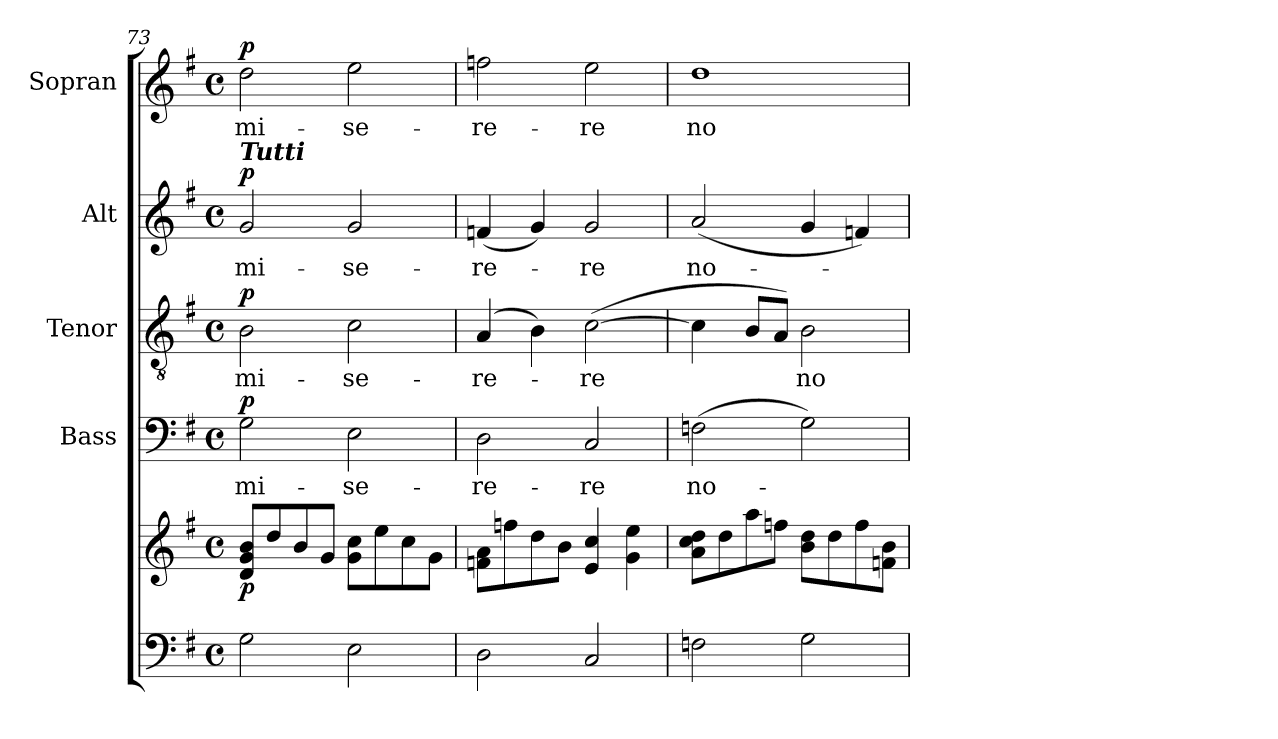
**kern	**kern	**dynam	**kern	**text	**dynam	**kern	**text	**dynam	**kern	**text	**dynam	**kern	**text	**dynam
*part5	*part5	*part5	*part4	*part4	*part4	*part3	*part3	*part3	*part2	*part2	*part2	*part1	*part1	*part1
*staff6	*staff5	*staff5/6	*staff4	*staff4	*staff4	*staff3	*staff3	*staff3	*staff2	*staff2	*staff2	*staff1	*staff1	*staff1
*	*	*	*I"Bass	*	*	*I"Tenor	*	*	*I"Alt	*	*	*I"Sopran	*	*
*	*	*	*I'B.	*	*	*I'T.	*	*	*I'A.	*	*	*I'S.	*	*
*clefF4	*clefG2	*	*clefF4	*	*	*clefGv2	*	*	*clefG2	*	*	*clefG2	*	*
*k[f#]	*k[f#]	*	*k[f#]	*	*	*k[f#]	*	*	*k[f#]	*	*	*k[f#]	*	*
*G:	*G:	*	*G:	*	*	*G:	*	*	*G:	*	*	*G:	*	*
*M4/4	*M4/4	*	*M4/4	*	*	*M4/4	*	*	*M4/4	*	*	*M4/4	*	*
*met(c)	*met(c)	*	*met(c)	*	*	*met(c)	*	*	*met(c)	*	*	*met(c)	*	*
=73	=73	=73	=73	=73	=73	=73	=73	=73	=73	=73	=73	=73	=73	=73
!	!	!	!	!	!	!	!	!	!LO:TX:a:Bi:t=Tutti	!	!	!	!	!
!	!	!LO:DY:b	!	!LO:LY:b	!LO:DY:a	!	!LO:LY:b	!LO:DY:a	!	!LO:LY:b	!LO:DY:a	!	!LO:LY:b	!LO:DY:a
2G\	8d/ 8g/ 8b/L	p	2G\	mi-	p	2B\	mi-	p	2g/	mi-	p	2dd\	mi-	p
.	8dd/	.	.	.	.	.	.	.	.	.	.	.	.	.
.	8b/	.	.	.	.	.	.	.	.	.	.	.	.	.
.	8g/J	.	.	.	.	.	.	.	.	.	.	.	.	.
!	!	!	!	!LO:LY:b	!	!	!LO:LY:b	!	!	!LO:LY:b	!	!	!LO:LY:b	!
2E\	8g\ 8cc\L	.	2E\	-se-	.	2c\	-se-	.	2g/	-se-	.	2ee\	-se-	.
.	8ee\	.	.	.	.	.	.	.	.	.	.	.	.	.
.	8cc\	.	.	.	.	.	.	.	.	.	.	.	.	.
.	8g\J	.	.	.	.	.	.	.	.	.	.	.	.	.
=74	=74	=74	=74	=74	=74	=74	=74	=74	=74	=74	=74	=74	=74	=74
!	!	!	!	!LO:LY:b	!	!	!LO:LY:b	!	!	!LO:LY:b	!	!	!LO:LY:b	!
2D\	8fn\ 8a\L	.	2D\	-re-	.	(4A/	-re-	.	(<4fn/	-re-	.	2ffn\	-re-	.
.	8ffn\	.	.	.	.	.	.	.	.	.	.	.	.	.
.	8dd\	.	.	.	.	4B\)	.	.	4g/)	.	.	.	.	.
.	8b\J	.	.	.	.	.	.	.	.	.	.	.	.	.
!	!	!	!	!LO:LY:b	!	!	!LO:LY:b	!	!	!LO:LY:b	!	!	!LO:LY:b	!
2C/	4e/ 4cc/	.	2C/	-re	.	(>[2c\	-re	.	2g/	-re	.	2ee\	-re	.
.	4g\ 4ee\	.	.	.	.	.	.	.	.	.	.	.	.	.
=75	=75	=75	=75	=75	=75	=75	=75	=75	=75	=75	=75	=75	=75	=75
!	!	!	!	!LO:LY:b	!	!	!	!	!	!LO:LY:b	!	!	!LO:LY:b	!
2Fn\	8a\ 8cc\ 8dd\L	.	(>2Fn\	no-	.	4c\]	.	.	(<2a/	no-	.	1dd	no-	.
.	8dd\	.	.	.	.	.	.	.	.	.	.	.	.	.
.	8aa\	.	.	.	.	8B/L	.	.	.	.	.	.	.	.
.	8ffn\J	.	.	.	.	8A/J)	.	.	.	.	.	.	.	.
!	!	!	!	!	!	!	!LO:LY:b	!	!	!	!	!	!	!
2G\	8b\ 8dd\L	.	2G\)	.	.	2B\	no-	.	4g/	.	.	.	.	.
.	8dd\	.	.	.	.	.	.	.	.	.	.	.	.	.
.	8ff\	.	.	.	.	.	.	.	4fn/)	.	.	.	.	.
.	8fn\ 8b\J	.	.	.	.	.	.	.	.	.	.	.	.	.
=	=	=	=	=	=	=	=	=	=	=	=	=	=	=
*-	*-	*-	*-	*-	*-	*-	*-	*-	*-	*-	*-	*-	*-	*-
